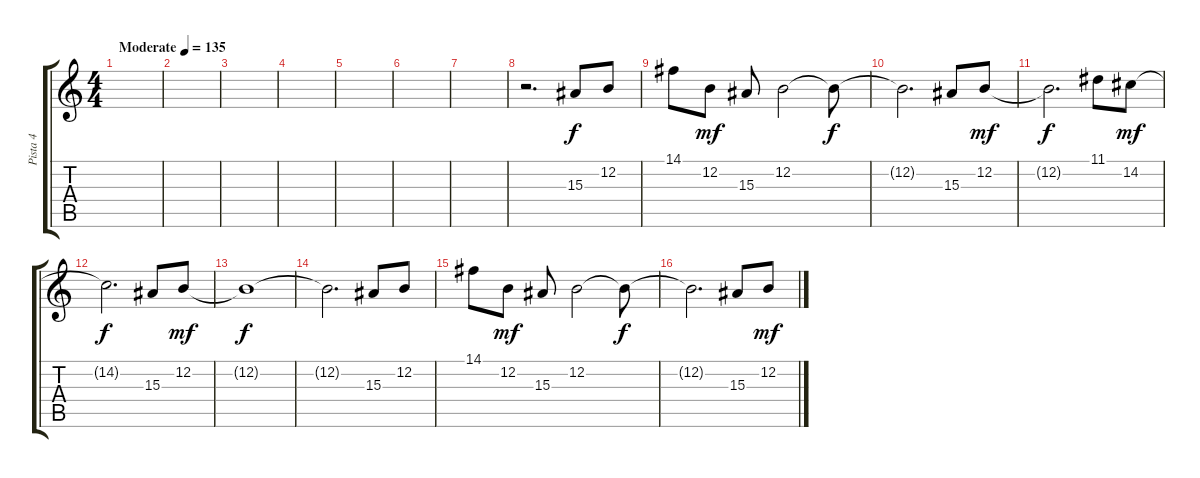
\track ("Pista 4" "Pista 4") {instrument honkytonkpiano}
\staff {score tabs}
\tuning (E4 B3 G3 D3 A2 E2) {hide}
\ts (4 4)
\tempo (135 "Moderate")
\clef g2
\ks c
|
|
|
|
|
|
|
r.2{d} 15.3.8 12.2.8 |
14.1.8 12.2.8{dy mf} 15.3.8 12.2.2 12.2{t}.8{dy f} |
12.2{t}.2{d} 15.3.8 12.2.8{dy mf} |
12.2{t}.2{d dy f} 11.1.8 14.2.8{dy mf} |
14.2{t}.2{d dy f} 15.3.8 12.2.8{dy mf} |
12.2{t}.1{dy f} |
12.2{t}.2{d} 15.3.8 12.2.8 |
14.1.8 12.2.8{dy mf} 15.3.8 12.2.2 12.2{t}.8{dy f} |
12.2{t}.2{d} 15.3.8 12.2.8{dy mf}
